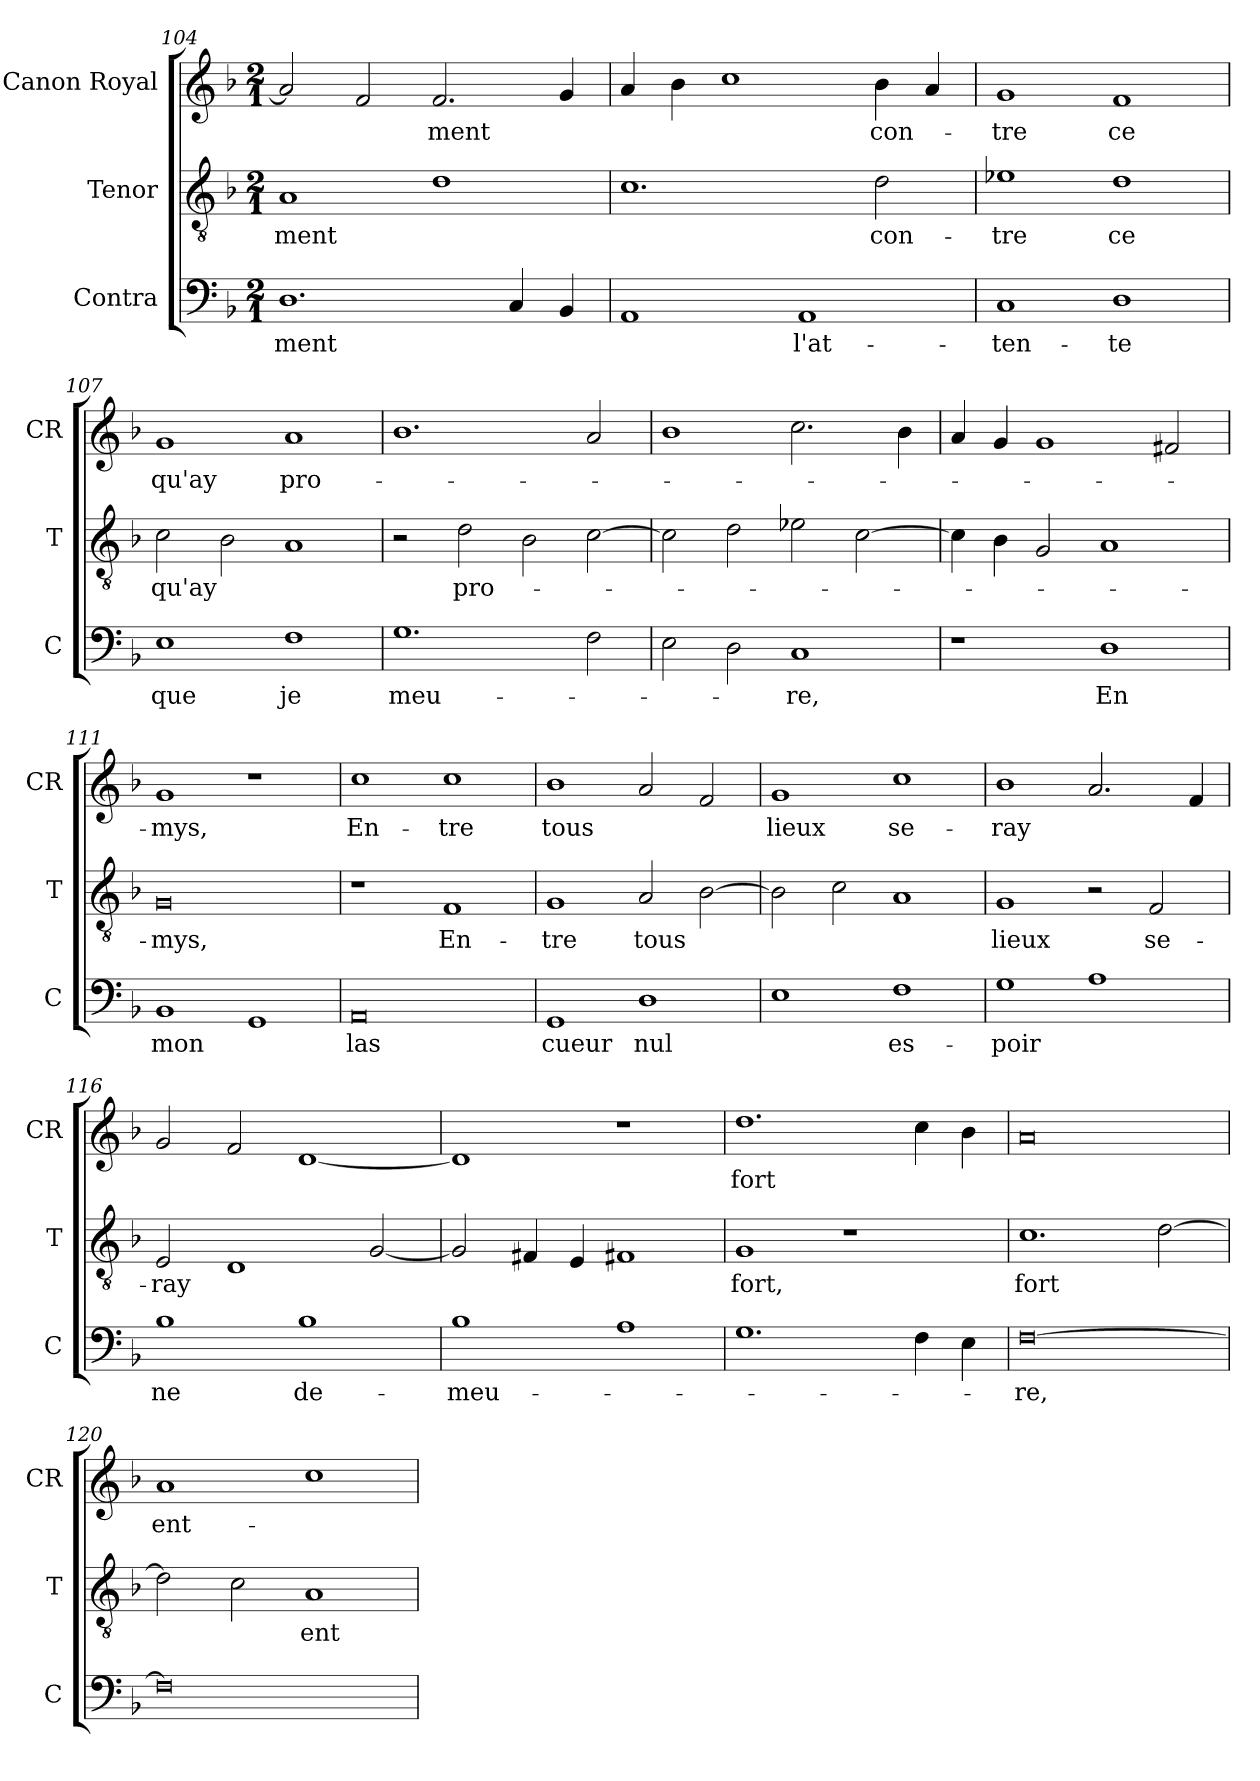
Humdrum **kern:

**kern	**text	**kern	**text	**kern	**text
*part3	*part3	*part2	*part2	*part1	*part1
*staff3	*staff3	*staff2	*staff2	*staff1	*staff1
*I"Contra	*	*I"Tenor	*	*I"Canon Royal	*
*I'C	*	*I'T	*	*I'CR	*
*clefF4	*	*clefGv2	*	*clefG2	*
*k[b-]	*	*k[b-]	*	*k[b-]	*
*M2/1	*	*M2/1	*	*M2/1	*
=104	=104	=104	=104	=104	=104
1.D	-ment	1A	-ment	2a]	.
.	.	.	.	2f	.
.	.	1d	.	2.f	-ment
4C	.	.	.	.	.
4BB-	.	.	.	4g	.
=105	=105	=105	=105	=105	=105
1AA	.	1.c	.	4a	.
.	.	.	.	4b-	.
.	.	.	.	1cc	.
1AA	l'at-	.	.	.	.
.	.	2d	con-	4b-	con-
.	.	.	.	4a	.
=106	=106	=106	=106	=106	=106
1C	-ten-	1e-X	-tre	1g	-tre
1D	-te	1d	ce	1f	ce
=107	=107	=107	=107	=107	=107
1E	que	2c	qu'ay	1g	qu'ay
.	.	2B-	.	.	.
1F	je	1A	.	1a	pro-
=108	=108	=108	=108	=108	=108
1.G	meu-	2r	.	1.b-	.
.	.	2d	pro-	.	.
.	.	2B-	.	.	.
2F	.	[2c	.	2a	.
=109	=109	=109	=109	=109	=109
2E	.	2c]	.	1b-	.
2D	.	2d	.	.	.
1C	-re,	2e-X	.	2.cc	.
.	.	[2c	.	.	.
.	.	.	.	4b-	.
=110	=110	=110	=110	=110	=110
1r	.	4c]	.	4a	.
.	.	4B-	.	4g	.
.	.	2G	.	1g	.
1D	En	1A	.	.	.
.	.	.	.	2f#X	.
=111	=111	=111	=111	=111	=111
1BB-	mon	0G	-mys,	1g	-mys,
1GG	.	.	.	1r	.
=112	=112	=112	=112	=112	=112
0AA	las	1r	.	1cc	En-
.	.	1F	En-	1cc	-tre
=113	=113	=113	=113	=113	=113
1GG	cueur	1G	-tre	1b-	tous
1D	nul	2A	tous	2a	.
.	.	[2B-	.	2f	.
=114	=114	=114	=114	=114	=114
1E	.	2B-]	.	1g	lieux
.	.	2c	.	.	.
1F	es-	1A	.	1cc	se-
=115	=115	=115	=115	=115	=115
1G	-poir	1G	lieux	1b-	-ray
1A	.	2r	.	2.a	.
.	.	2F	se-	.	.
.	.	.	.	4f	.
=116	=116	=116	=116	=116	=116
1B-	ne	2E	-ray	2g	.
.	.	1D	.	2f	.
1B-	de-	.	.	[1d	.
.	.	[2G	.	.	.
=117	=117	=117	=117	=117	=117
1B-	-meu-	2G]	.	1d]	.
.	.	4F#X	.	.	.
.	.	4E	.	.	.
1A	.	1F#X	.	1r	.
=118	=118	=118	=118	=118	=118
1.G	.	1G	fort,	1.dd	fort
.	.	1r	.	.	.
4F	.	.	.	4cc	.
4E	.	.	.	4b-	.
=119	=119	=119	=119	=119	=119
[0F	-re,	1.c	fort	0a	.
.	.	[2d	.	.	.
=120	=120	=120	=120	=120	=120
0F]	.	2d]	.	1a	ent-
.	.	2c	.	.	.
.	.	1A	ent-	1cc	.
=	=	=	=	=	=
*-	*-	*-	*-	*-	*-
